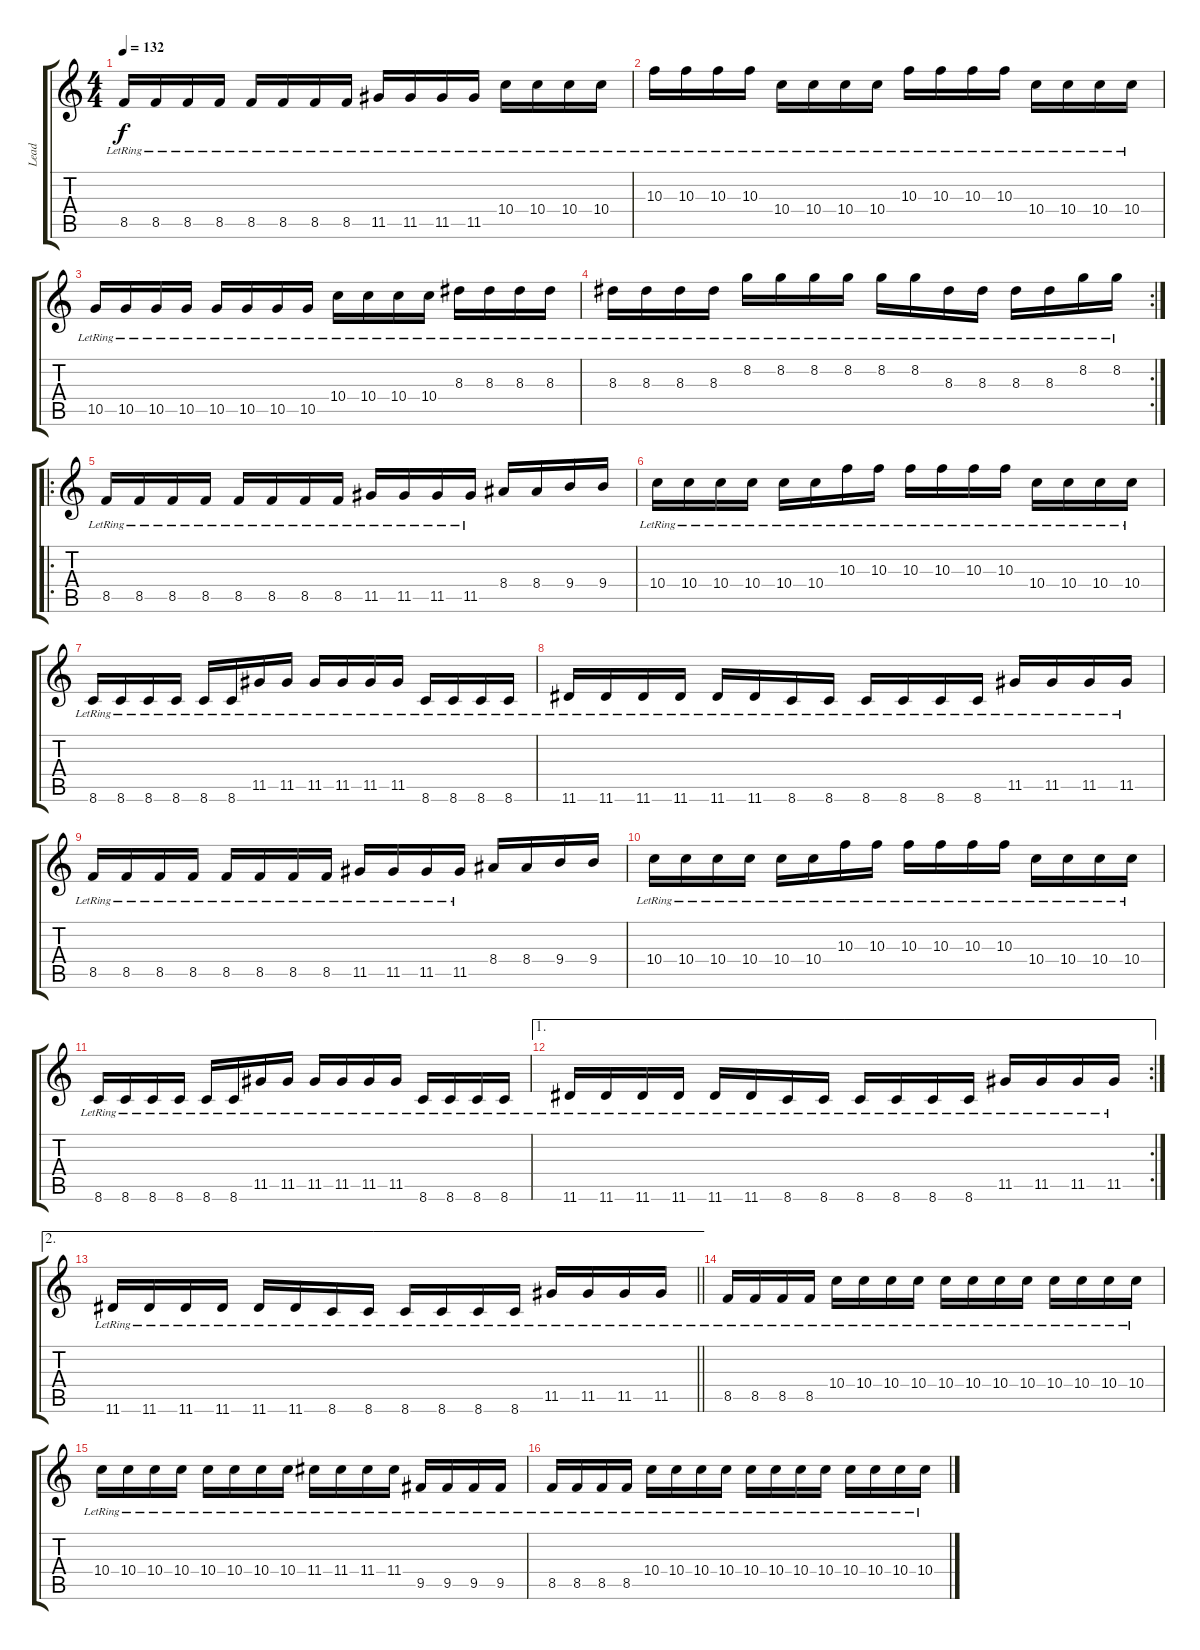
\track ("Lead " "Lead ") {instrument distortionguitar}
\staff {score tabs}
\tuning (E4 B3 G3 D3 A2 E2) {hide}
\ts (4 4)
\tempo 132
\clef g2
\ks c
8.5{lr}.16{dy f} 8.5{lr}.16 8.5{lr}.16 8.5{lr}.16 8.5{lr}.16 8.5{lr}.16 8.5{lr}.16 8.5{lr}.16 11.5{lr}.16 11.5{lr}.16 11.5{lr}.16 11.5{lr}.16 10.4{lr}.16 10.4{lr}.16 10.4{lr}.16 10.4{lr}.16 |
10.3{lr}.16 10.3{lr}.16 10.3{lr}.16 10.3{lr}.16 10.4{lr}.16 10.4{lr}.16 10.4{lr}.16 10.4{lr}.16 10.3{lr}.16 10.3{lr}.16 10.3{lr}.16 10.3{lr}.16 10.4{lr}.16 10.4{lr}.16 10.4{lr}.16 10.4{lr}.16 |
10.5{lr}.16 10.5{lr}.16 10.5{lr}.16 10.5{lr}.16 10.5{lr}.16 10.5{lr}.16 10.5{lr}.16 10.5{lr}.16 10.4{lr}.16 10.4{lr}.16 10.4{lr}.16 10.4{lr}.16 8.3{lr}.16 8.3{lr}.16 8.3{lr}.16 8.3{lr}.16 |
\rc 2
8.3{lr}.16 8.3{lr}.16 8.3{lr}.16 8.3{lr}.16 8.2{lr}.16 8.2{lr}.16 8.2{lr}.16 8.2{lr}.16 8.2{lr}.16 8.2{lr}.16 8.3{lr}.16 8.3{lr}.16 8.3{lr}.16 8.3{lr}.16 8.2{lr}.16 8.2{lr}.16 |
\ro
8.5{lr}.16 8.5{lr}.16 8.5{lr}.16 8.5{lr}.16 8.5{lr}.16 8.5{lr}.16 8.5{lr}.16 8.5{lr}.16 11.5{lr}.16 11.5{lr}.16 11.5{lr}.16 11.5{lr}.16 8.4.16 8.4.16 9.4.16 9.4.16 |
10.4{lr}.16 10.4{lr}.16 10.4{lr}.16 10.4{lr}.16 10.4{lr}.16 10.4{lr}.16 10.3{lr}.16 10.3{lr}.16 10.3{lr}.16 10.3{lr}.16 10.3{lr}.16 10.3{lr}.16 10.4{lr}.16 10.4{lr}.16 10.4{lr}.16 10.4{lr}.16 |
8.6{lr}.16 8.6{lr}.16 8.6{lr}.16 8.6{lr}.16 8.6{lr}.16 8.6{lr}.16 11.5{lr}.16 11.5{lr}.16 11.5{lr}.16 11.5{lr}.16 11.5{lr}.16 11.5{lr}.16 8.6{lr}.16 8.6{lr}.16 8.6{lr}.16 8.6{lr}.16 |
11.6{lr}.16 11.6{lr}.16 11.6{lr}.16 11.6{lr}.16 11.6{lr}.16 11.6{lr}.16 8.6{lr}.16 8.6{lr}.16 8.6{lr}.16 8.6{lr}.16 8.6{lr}.16 8.6{lr}.16 11.5{lr}.16 11.5{lr}.16 11.5{lr}.16 11.5{lr}.16 |
8.5{lr}.16 8.5{lr}.16 8.5{lr}.16 8.5{lr}.16 8.5{lr}.16 8.5{lr}.16 8.5{lr}.16 8.5{lr}.16 11.5{lr}.16 11.5{lr}.16 11.5{lr}.16 11.5{lr}.16 8.4.16 8.4.16 9.4.16 9.4.16 |
10.4{lr}.16 10.4{lr}.16 10.4{lr}.16 10.4{lr}.16 10.4{lr}.16 10.4{lr}.16 10.3{lr}.16 10.3{lr}.16 10.3{lr}.16 10.3{lr}.16 10.3{lr}.16 10.3{lr}.16 10.4{lr}.16 10.4{lr}.16 10.4{lr}.16 10.4{lr}.16 |
8.6{lr}.16 8.6{lr}.16 8.6{lr}.16 8.6{lr}.16 8.6{lr}.16 8.6{lr}.16 11.5{lr}.16 11.5{lr}.16 11.5{lr}.16 11.5{lr}.16 11.5{lr}.16 11.5{lr}.16 8.6{lr}.16 8.6{lr}.16 8.6{lr}.16 8.6{lr}.16 |
\ae 1
\rc 2
11.6{lr}.16 11.6{lr}.16 11.6{lr}.16 11.6{lr}.16 11.6{lr}.16 11.6{lr}.16 8.6{lr}.16 8.6{lr}.16 8.6{lr}.16 8.6{lr}.16 8.6{lr}.16 8.6{lr}.16 11.5{lr}.16 11.5{lr}.16 11.5{lr}.16 11.5{lr}.16 |
\ae 2
\barLineRight lightlight
11.6{lr}.16 11.6{lr}.16 11.6{lr}.16 11.6{lr}.16 11.6{lr}.16 11.6{lr}.16 8.6{lr}.16 8.6{lr}.16 8.6{lr}.16 8.6{lr}.16 8.6{lr}.16 8.6{lr}.16 11.5{lr}.16 11.5{lr}.16 11.5{lr}.16 11.5{lr}.16 |
8.5{lr}.16 8.5{lr}.16 8.5{lr}.16 8.5{lr}.16 10.4{lr}.16 10.4{lr}.16 10.4{lr}.16 10.4{lr}.16 10.4{lr}.16 10.4{lr}.16 10.4{lr}.16 10.4{lr}.16 10.4{lr}.16 10.4{lr}.16 10.4{lr}.16 10.4{lr}.16 |
10.4{lr}.16 10.4{lr}.16 10.4{lr}.16 10.4{lr}.16 10.4{lr}.16 10.4{lr}.16 10.4{lr}.16 10.4{lr}.16 11.4{lr}.16 11.4{lr}.16 11.4{lr}.16 11.4{lr}.16 9.5{lr}.16 9.5{lr}.16 9.5{lr}.16 9.5{lr}.16 |
8.5{lr}.16 8.5{lr}.16 8.5{lr}.16 8.5{lr}.16 10.4{lr}.16 10.4{lr}.16 10.4{lr}.16 10.4{lr}.16 10.4{lr}.16 10.4{lr}.16 10.4{lr}.16 10.4{lr}.16 10.4{lr}.16 10.4{lr}.16 10.4{lr}.16 10.4{lr}.16
